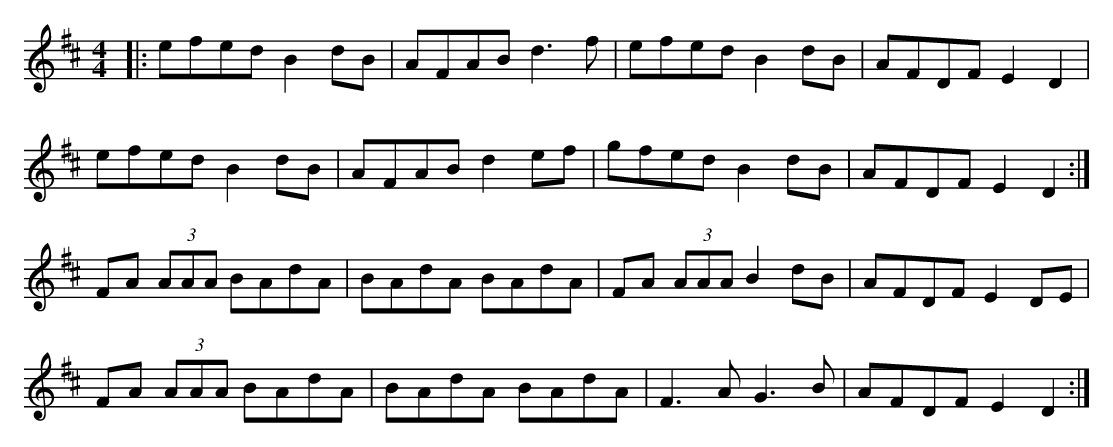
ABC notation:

X:1
M:4/4
K:D
|:efed B2 dB|AFAB d3 f|efed B2 dB|AFDF E2 D2|
efed B2 dB|AFAB d2 ef|gfed B2 dB|AFDF E2 D2:|
FA (3AAA BAdA|BAdA BAdA|FA (3AAA B2 dB|AFDF E2 DE|
FA (3AAA BAdA|BAdA BAdA|F3 A G3 B|AFDF E2 D2:|
